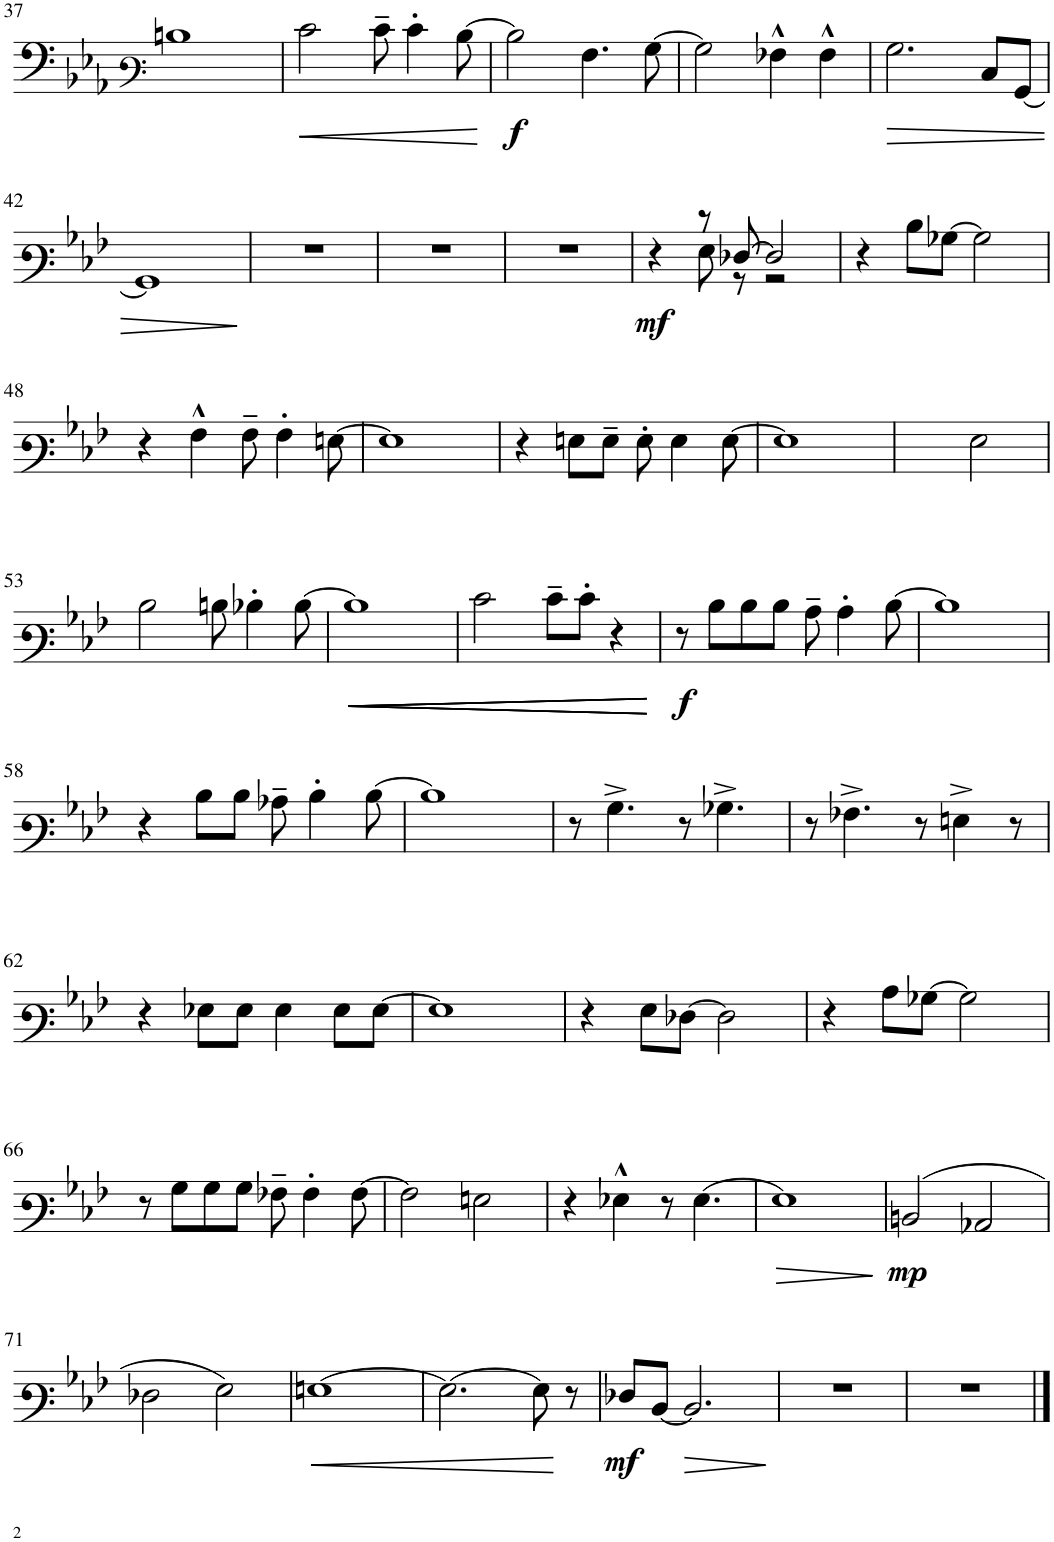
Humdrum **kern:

**kern	**dynam
*part1	*part1
*staff1	*staff1
*I"Trombone	*
*I'Tbn.	*
!!LO:PB:g=z
*clefF3	*
*k[b-e-a-]	*
*M4/4	*
=37	=37
1dn	.
=38	=38
!	!LO:HP:b
2e-\	<
8e-~\	.
4e-'\	.
[8d\	.
=39	=39
!	!LO:DY:b
2d\]	f
4.A-\	.
[8B-\	.
=40	=40
2B-\]	.
4A-X^^\	.
4A-^^\	.
=41	=41
!	!LO:HP:b
2.B-\	>
8E-/L	.
[8BB-/J	.
!!LO:LB:g=z
=42	=42
1BB-]	.
.	[
=43	=43
1r	.
=44	=44
1r	.
=45	=45
1r	.
=46	=46
*^	*
!	!	!LO:DY:b
4r	4ryy	mf
8r	8G\	.
[8F-X/	8r	.
2F-/]	2r	.
*v	*v	*
=47	=47
4r	.
8d\L	.
[8B-X\J	.
2B-\]	.
!!LO:LB:g=z
=48	=48
4r	.
4A-^^\	.
8A-~\	.
4A-'\	.
[8Gn\	.
=49	=49
1G]	.
=50	=50
4r	.
8Gn\L	.
8G~\J	.
8G'\	.
4G\	.
[8G\	.
=51	=51
1G]	.
=52	=52
2ryy	.
2G\	.
!!LO:LB:g=z
=53	=53
2d\	.
8dn\	.
4d-X'\	.
[8d-\	.
=54	=54
!	!LO:HP:b
1d-]	<
=55	=55
!	!LO:HP:b
2e-\	<
!	!LO:HP:b
8e-~\L	<
8e-'\J	.
4r	.
.	] [ [
=56	=56
!	!LO:DY:b
8r	f
8d\L	.
8d\	.
8d\J	.
8c~\	.
4c'\	.
[8d\	.
=57	=57
1d]	.
!!LO:LB:g=z
=58	=58
4r	.
8d\L	.
8d\J	.
8c-X~\	.
4d'\	.
[8d\	.
=59	=59
1d]	.
=60	=60
8r	.
4.B-^\	.
8r	.
4.B-X^\	.
=61	=61
8r	.
4.A-X^\	.
8r	.
4Gn^\	.
8r	.
!!LO:LB:g=z
=62	=62
4r	.
8G-X\L	.
8G-\J	.
4G-\	.
8G-\L	.
[8G-\J	.
=63	=63
1G-]	.
=64	=64
4r	.
8G\L	.
[8F-X\J	.
2F-\]	.
=65	=65
4r	.
8c\L	.
[8B-X\J	.
2B-\]	.
!!LO:LB:g=z
=66	=66
8r	.
8B-\L	.
8B-\	.
8B-\J	.
8A-X~\	.
4A-'\	.
[8A-\	.
=67	=67
2A-\]	.
2Gn\	.
=68	=68
4r	.
4G-X^^\	.
8r	.
[4.G-\	.
=69	=69
!	!LO:HP:b
1G-]	>
.	[
=70	=70
!	!LO:DY:b
(2Dn/	mp
2C-X/	.
!!LO:LB:g=z
=71	=71
2F-X\	.
2G\)	.
=72	=72
!	!LO:HP:b
[1Gn	<
=73	=73
2.G\_	.
8G\]	.
8r	]
=74	=74
!	!LO:DY:b
8F-X/L	mf
[8D/J	.
2.D/]	.
.	[
=75	=75
1r	.
=76	=76
1r	.
==	==
*-	*-
